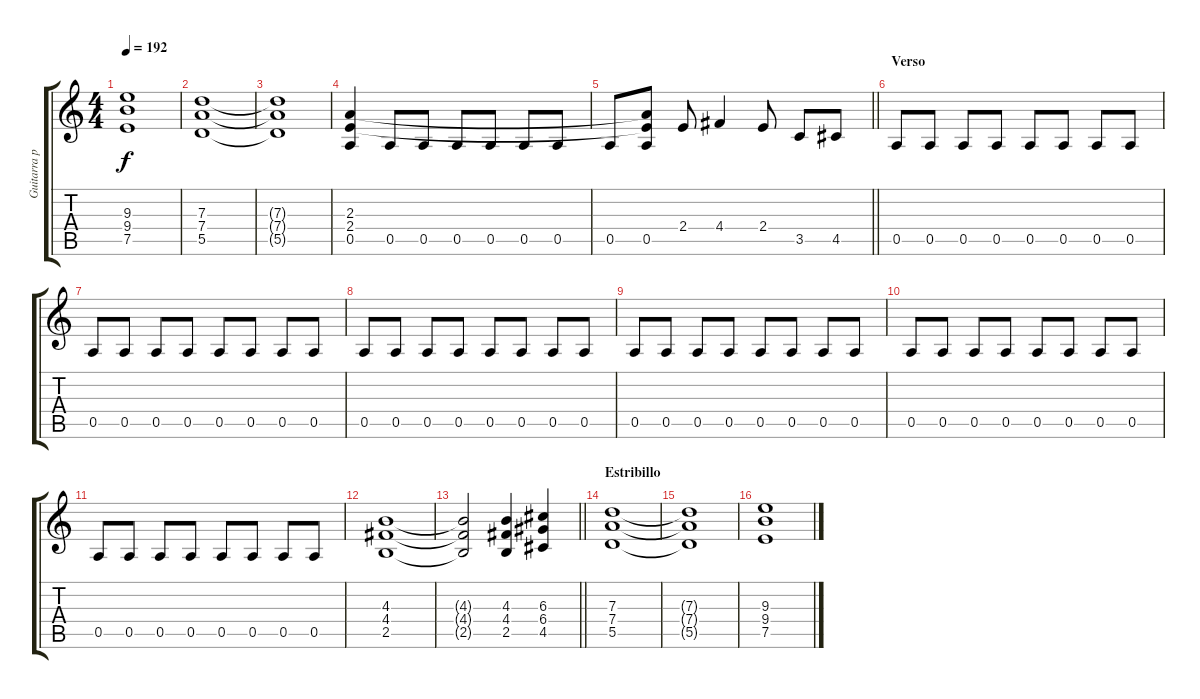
\track ("Guitarra principal" "Guitarra p") {instrument distortionguitar}
\staff {score tabs}
\tuning (E4 B3 G3 D3 A2 E2) {hide}
\ts (4 4)
\tempo 192
\clef g2
\ks c
(9.3{t} 9.4{t} 7.5{t}).1{dy f} |
(7.3 7.4 5.5).1 |
(7.3{t} 7.4{t} 5.5{t}).1 |
(2.3 2.4 0.5).4 0.5.8 0.5.8 0.5.8 0.5.8 0.5.8 0.5.8 |
\barLineRight lightlight
0.5.8 (2.3{t} 2.4{t} 0.5).8 2.4.8 4.4.4 2.4.8 3.5.8 4.5.8 |
\section ("" "Verso")
0.5.8 0.5.8 0.5.8 0.5.8 0.5.8 0.5.8 0.5.8 0.5.8 |
0.5.8 0.5.8 0.5.8 0.5.8 0.5.8 0.5.8 0.5.8 0.5.8 |
0.5.8 0.5.8 0.5.8 0.5.8 0.5.8 0.5.8 0.5.8 0.5.8 |
0.5.8 0.5.8 0.5.8 0.5.8 0.5.8 0.5.8 0.5.8 0.5.8 |
0.5.8 0.5.8 0.5.8 0.5.8 0.5.8 0.5.8 0.5.8 0.5.8 |
0.5.8 0.5.8 0.5.8 0.5.8 0.5.8 0.5.8 0.5.8 0.5.8 |
(4.3 4.4 2.5).1 |
\barLineRight lightlight
(4.3{t} 4.4{t} 2.5{t}).2 (4.3 4.4 2.5).4 (6.3 6.4 4.5).4 |
\section ("" "Estribillo")
(7.3 7.4 5.5).1 |
(7.3{t} 7.4{t} 5.5{t}).1 |
(9.3 9.4 7.5).1
